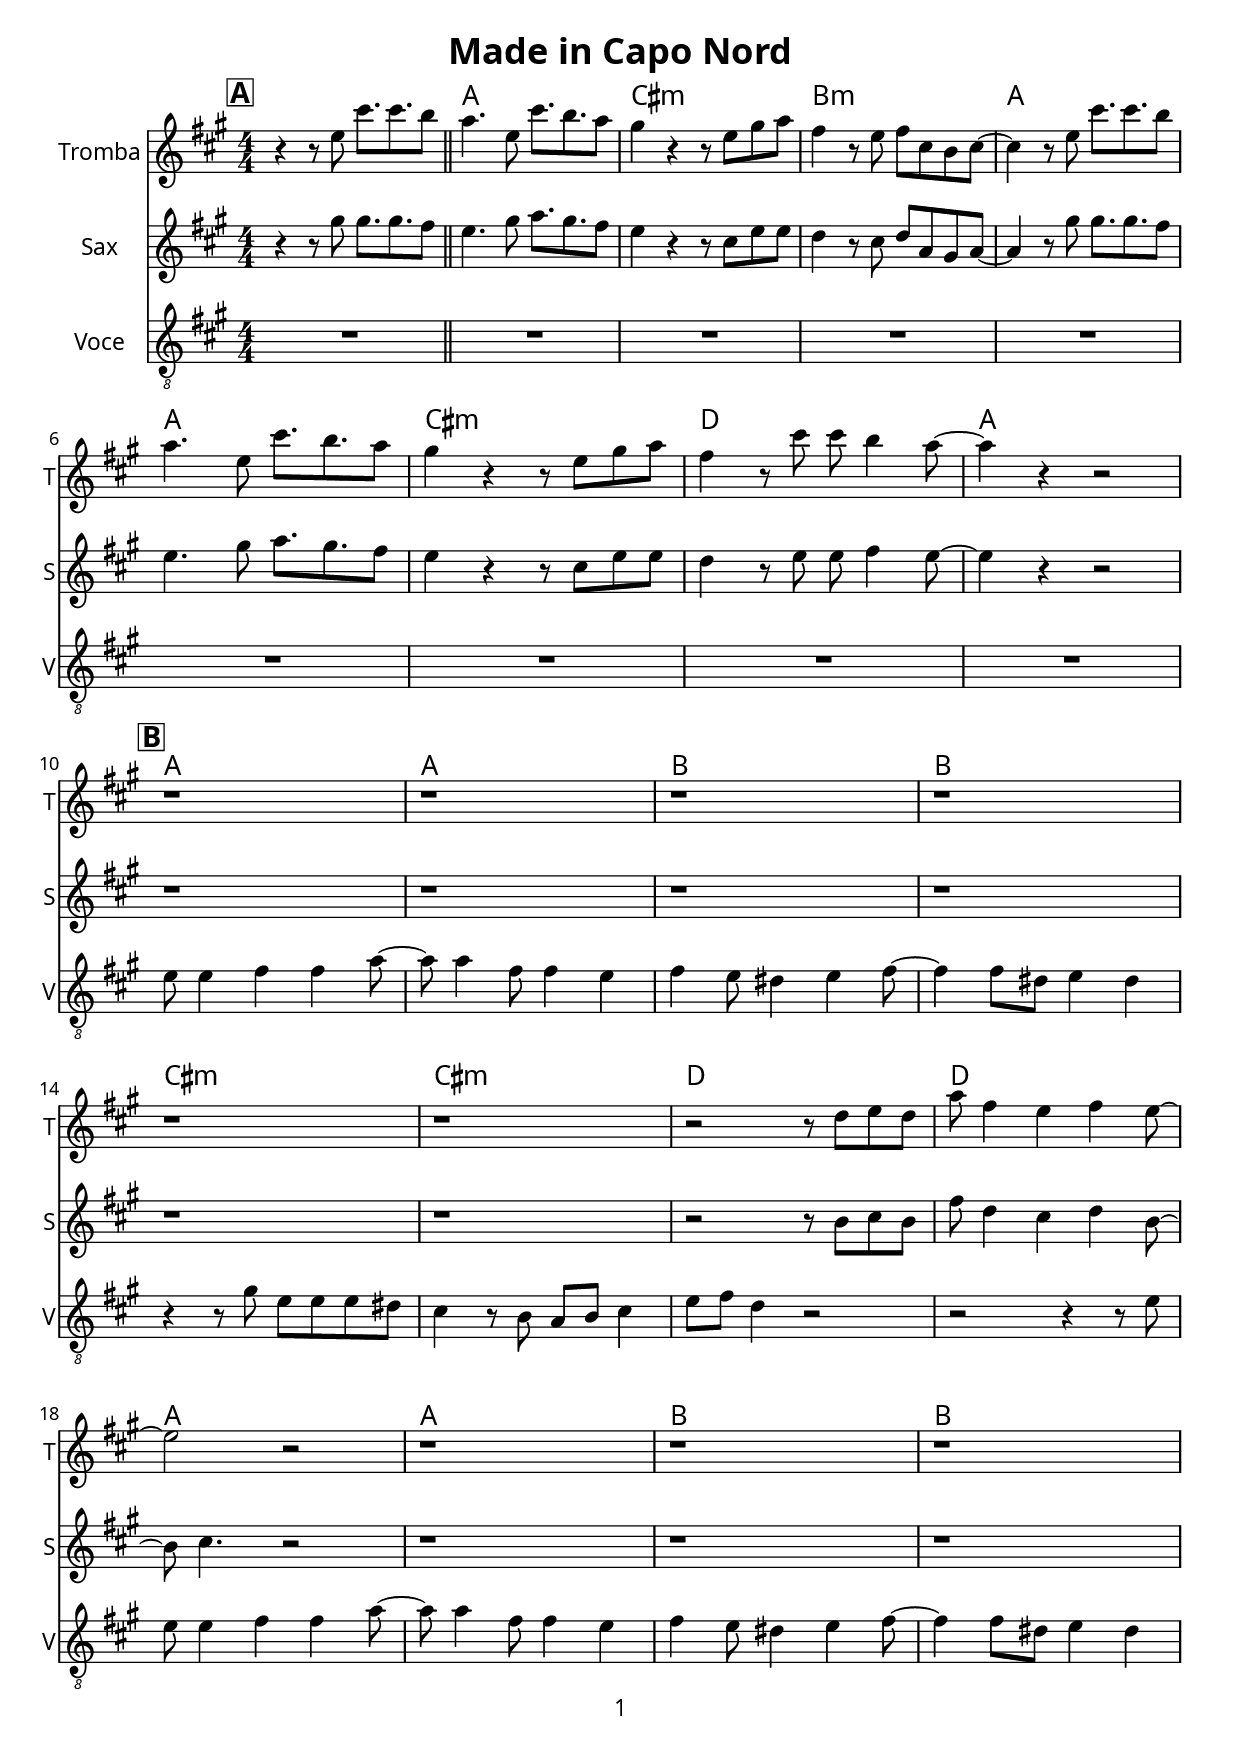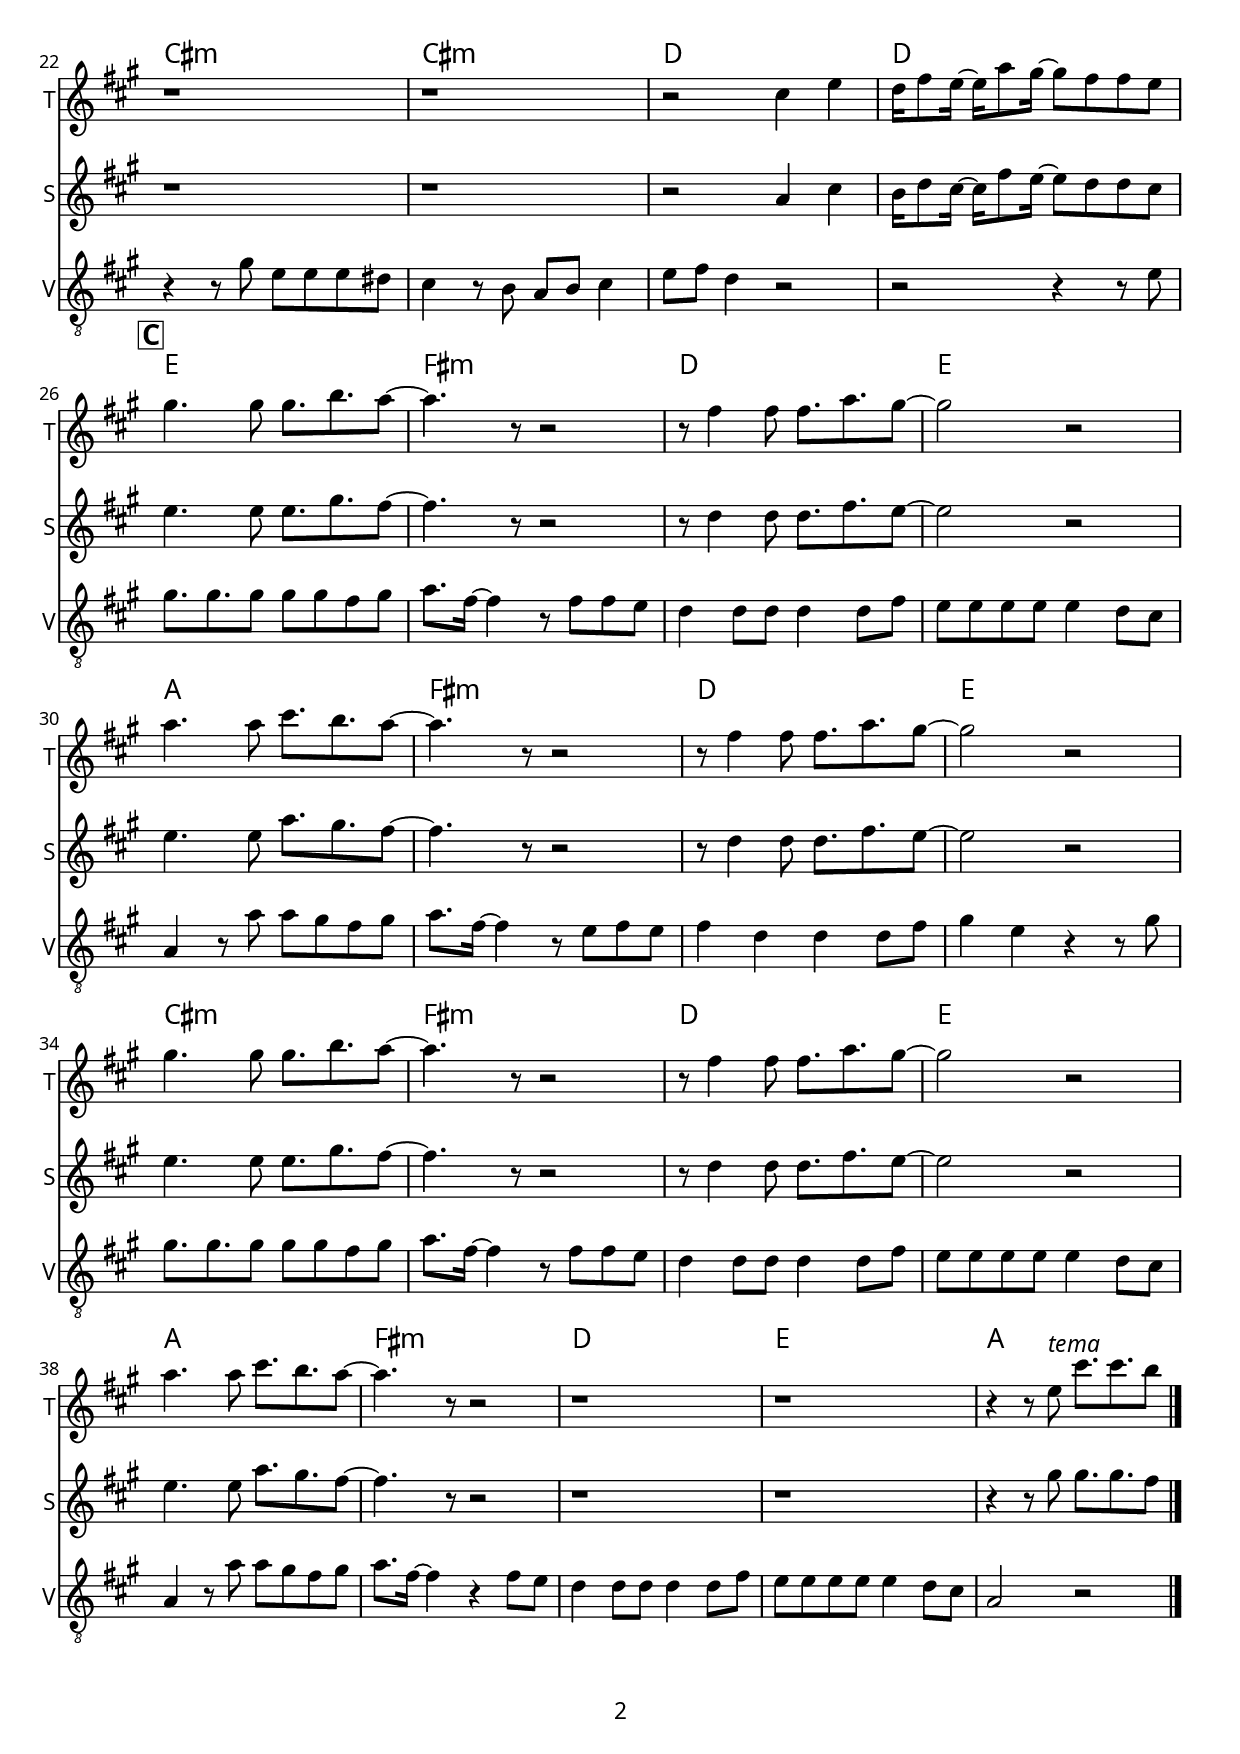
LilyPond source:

% INITIALIZATION {{{
\version "2.18.2"

\header {
  title = "Made in Capo Nord"
}

\paper{
  print-first-page-number = ##t
  oddHeaderMarkup = \markup \null
  evenHeaderMarkup = \markup \null
  oddFooterMarkup = \markup {
    \fill-line {
      \on-the-fly \print-page-number-check-first
      \fromproperty #'page:page-number-string
    }
  }
  evenFooterMarkup = \oddFooterMarkup
  #(set-global-staff-size 10)

  myStaffSize = #20
  fonts = #(make-pango-font-tree
  "FontAwesome"
  "FontAwesome"
  "FontAwesome"
  (/ myStaffSize 20))
}

global = {
  \key a \major
  \numericTimeSignature
  \time 4/4
  \set Score.markFormatter = #format-mark-box-alphabet
}
% }}}

% TEMA {{{
accordiTema=\chordmode{
  s1 | a1 | cis1:m | b1:m | a1 |
  a1 | cis1:m | d1 | a1 |
}

saxTema={
  r4 r8 gis' gis8. gis8. fis8 \bar"||"| e4. gis8 a8. gis fis8 | e4 r4 r8 cis e e |
  d4 r8 cis d a gis a8~ | a4 r8 gis' gis8. gis8. fis8 |\break
  e4. gis8 a8. gis fis8 | e4 r4 r8 cis e e |
  d4 r8 e e fis4 e8~ | e4 r4 r2 |\break
}

trombaTema={
  r4 r8 e cis'8. cis8. b8 \bar"||"| a4. e8 cis'8. b a8 | gis4 r4 r8 e gis a |
  fis4 r8 e fis cis b cis8~| cis4 r8 e cis'8. cis8. b8 |
  a4. e8 cis'8. b a8 | gis4 r4 r8 e gis a |
  fis4 r8 cis'8 cis b4 a8~ | a4 r4 r2 |
}

pausaTema={R1*9}
  % }}}

  % STROFA {{{
  temaStrofa={
    e8 e4 fis4 fis a8~ | a8 a4 fis8 fis4 e4 |
    fis4 e8 dis4 e fis8~ | fis4 fis8 dis e4 dis |\break
    r4 r8 gis8 e e e dis | cis4 r8 b a b cis4 |
    e8 fis d4 r2 | r2 r4 r8 e |\break
  }

  accordiStrofa=\chordmode{
    a1 | a1 | b1 | b1 |
    cis1:m | cis1:m | d1 | d1 |
  }

  saxStrofa={
    r1|r1|r1|r1|
    r1|r1|r2 r8 b cis b | fis' d4 cis d b8~ |
    b8 cis4. r2| r1| r1 | r1|
    r1|r1| r2 a4 cis | b16 d8 cis16~ cis16 fis8 e16~ e8 d8 d cis |
  }

  trombaStrofa={
    r1|r1|r1|r1|
    r1|r1|r2 r8 d, e d | a' fis4 e fis e8~ |
    e2 r2| r1| r1 | r1|
    r1|r1| r2 cis4 e | d16 fis8 e16~ e16 a8 gis16~ gis8 fis8 fis e |
  }

  pausaStrofa={R1*8}
% }}}

% RITORNELLO {{{
temaRit={
  gis8. gis gis8 gis gis fis gis | a8. fis16~ fis4 r8 fis8 fis e |
  d4 d8 d d4 d8 fis | e e e e e4 d8 cis | \break
  a4 r8 a'8 a gis fis gis | a8. fis16~ fis4 r8 e fis e|
  fis4 d d d8 fis | gis4 e r4 r8 gis8 |\break
  gis8. gis gis8 gis gis fis gis | a8. fis16~ fis4 r8 fis8 fis e |
  d4 d8 d d4 d8 fis | e e e e e4 d8 cis | \break
  a4 r8 a'8 a gis fis gis | a8. fis16~ fis4 r4 fis8 e |
  d4 d8 d d4 d8 fis | e8 e e e e4 d8 cis | a2 r2| \bar "|."
}

accordiRit=\chordmode{
  e1 | fis1:m | d1 | e1 |
  a1 | fis1:m | d1 | e1 |
  cis1:m | fis1:m | d1 | e1 |
  a1 | fis1:m | d1 | e1 | a1 |
}

saxRit={
  e4. e8 e8. gis fis8~ | fis4. r8 r2 | r8 d4 d8 d8. fis e8~ | e2 r2 |
  e4. e8 a8. gis fis8~ | fis4. r8 r2 | r8 d4 d8 d8. fis e8~ | e2 r2 |
  e4. e8 e8. gis fis8~ | fis4. r8 r2 | r8 d4 d8 d8. fis e8~ | e2 r2 |
  e4. e8 a8. gis fis8~ | fis4. r8 r2 | r1 |r1|r4 r8 gis gis8. gis8. fis8|
}

trombaRit={
  gis4. gis8 gis8. b8. a8~ | a4. r8 r2 | r8 fis4 fis8 fis8. a8. gis8~ | gis2 r2 |
  a4. a8 cis8. b8. a8~ | a4. r8 r2 | r8 fis4 fis8 fis8. a8. gis8~ | gis2 r2 |
  gis4. gis8 gis8. b8. a8~ | a4. r8 r2 | r8 fis4 fis8 fis8. a8. gis8~ | gis2 r2 |
  a4. a8 cis8. b8. a8~ | a4. r8 r2 | r1 |r1|r4 r8 e^\markup{\italic tema} cis'8. cis8. b8 |
}
      % }}}

      % MAIN {{{
      sax = \relative c'' {
        %\transposition ees
        \global
        \mark \markup{ \box \bold{A} }
        \saxTema
        \mark \markup{ \box \bold{B} }
        \saxStrofa
        \mark \markup{ \box \bold{C} }
        \saxRit
      }

      trumpetBb = \relative c'' {
        %\transposition bes
        \global
        \trombaTema
        \trombaStrofa
        \trombaRit
      }

      guitar = \relative c' {
        \global
        \pausaTema
        \temaStrofa
        \temaStrofa
        \temaRit
      }

      chordsPart ={
        \new ChordNames {
          \accordiTema
          \accordiStrofa
          \accordiStrofa
          \accordiRit
        }}

        saxPart = \new Staff \with {
          instrumentName = "Sax"
          shortInstrumentName = #"S"
          midiInstrument = "sax"
        } \sax

        trumpetPart =  \new Staff \with {
          instrumentName = "Tromba"
          shortInstrumentName = #"T"
          midiInstrument = "trumpet"
        } \trumpetBb

        guitarPart = \new Staff \with {
          instrumentName = "Voce"
          shortInstrumentName = #"V"
          midiInstrument = "guitar"
        } { \clef "treble_8" \guitar }
      %}}}

      % {{{ BOOKS
        \book{
          \bookOutputSuffix "Score"
          \score {
            <<
              \chordsPart
              \trumpetPart
              \saxPart
              \guitarPart
            >>
            \layout {
            }
            \midi {
              \context {
                \Score
                tempoWholesPerMinute = #(ly:make-moment 140 4)
              }
            }
          }
        }

        % \book{
        %   \bookOutputSuffix "ClTr"
        %   \score {
        %     <<
        %       \transpose c d { \chordsPart }
        %       \transpose c d { \trumpetPart}
        %       \transpose c a { \saxPart}
        %     >>
        %   }
        % }
      % }}}
